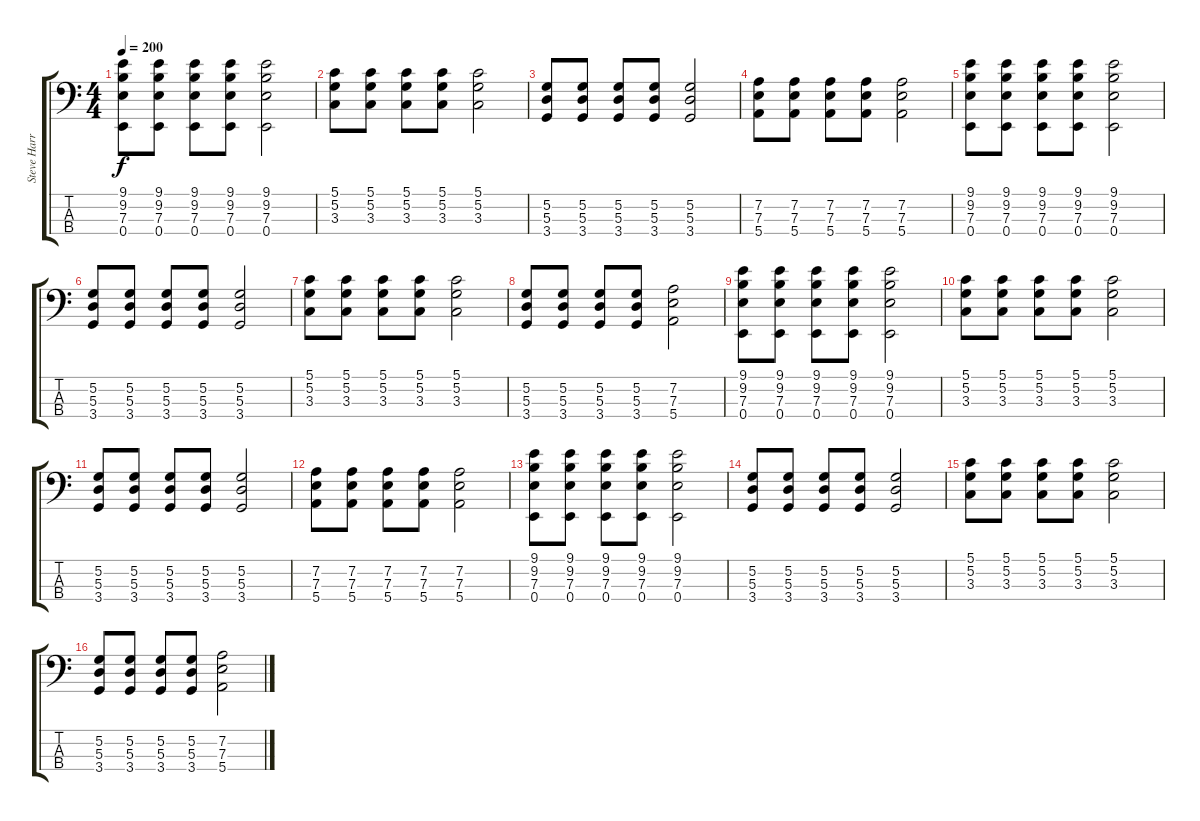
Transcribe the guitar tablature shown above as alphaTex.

\track ("Steve Harris" "Steve Harr") {instrument slapbass2}
\staff {score tabs}
\tuning (G2 D2 A1 E1) {hide}
\ts (4 4)
\tempo 200
\clef f4
\ks c
(9.1 9.2 7.3 0.4).8{dy f} (9.1 9.2 7.3 0.4).8 (9.1 9.2 7.3 0.4).8 (9.1 9.2 7.3 0.4).8 (9.1 9.2 7.3 0.4).2 |
(5.1 5.2 3.3).8 (5.1 5.2 3.3).8 (5.1 5.2 3.3).8 (5.1 5.2 3.3).8 (5.1 5.2 3.3).2 |
(5.2 5.3 3.4).8 (5.2 5.3 3.4).8 (5.2 5.3 3.4).8 (5.2 5.3 3.4).8 (5.2 5.3 3.4).2 |
(7.2 7.3 5.4).8 (7.2 7.3 5.4).8 (7.2 7.3 5.4).8 (7.2 7.3 5.4).8 (7.2 7.3 5.4).2 |
(9.1 9.2 7.3 0.4).8 (9.1 9.2 7.3 0.4).8 (9.1 9.2 7.3 0.4).8 (9.1 9.2 7.3 0.4).8 (9.1 9.2 7.3 0.4).2 |
(5.2 5.3 3.4).8 (5.2 5.3 3.4).8 (5.2 5.3 3.4).8 (5.2 5.3 3.4).8 (5.2 5.3 3.4).2 |
(5.1 5.2 3.3).8 (5.1 5.2 3.3).8 (5.1 5.2 3.3).8 (5.1 5.2 3.3).8 (5.1 5.2 3.3).2 |
(5.2 5.3 3.4).8 (5.2 5.3 3.4).8 (5.2 5.3 3.4).8 (5.2 5.3 3.4).8 (7.2 7.3 5.4).2 |
(9.1 9.2 7.3 0.4).8 (9.1 9.2 7.3 0.4).8 (9.1 9.2 7.3 0.4).8 (9.1 9.2 7.3 0.4).8 (9.1 9.2 7.3 0.4).2 |
(5.1 5.2 3.3).8 (5.1 5.2 3.3).8 (5.1 5.2 3.3).8 (5.1 5.2 3.3).8 (5.1 5.2 3.3).2 |
(5.2 5.3 3.4).8 (5.2 5.3 3.4).8 (5.2 5.3 3.4).8 (5.2 5.3 3.4).8 (5.2 5.3 3.4).2 |
(7.2 7.3 5.4).8 (7.2 7.3 5.4).8 (7.2 7.3 5.4).8 (7.2 7.3 5.4).8 (7.2 7.3 5.4).2 |
(9.1 9.2 7.3 0.4).8 (9.1 9.2 7.3 0.4).8 (9.1 9.2 7.3 0.4).8 (9.1 9.2 7.3 0.4).8 (9.1 9.2 7.3 0.4).2 |
(5.2 5.3 3.4).8 (5.2 5.3 3.4).8 (5.2 5.3 3.4).8 (5.2 5.3 3.4).8 (5.2 5.3 3.4).2 |
(5.1 5.2 3.3).8 (5.1 5.2 3.3).8 (5.1 5.2 3.3).8 (5.1 5.2 3.3).8 (5.1 5.2 3.3).2 |
(5.2 5.3 3.4).8 (5.2 5.3 3.4).8 (5.2 5.3 3.4).8 (5.2 5.3 3.4).8 (7.2 7.3 5.4).2
